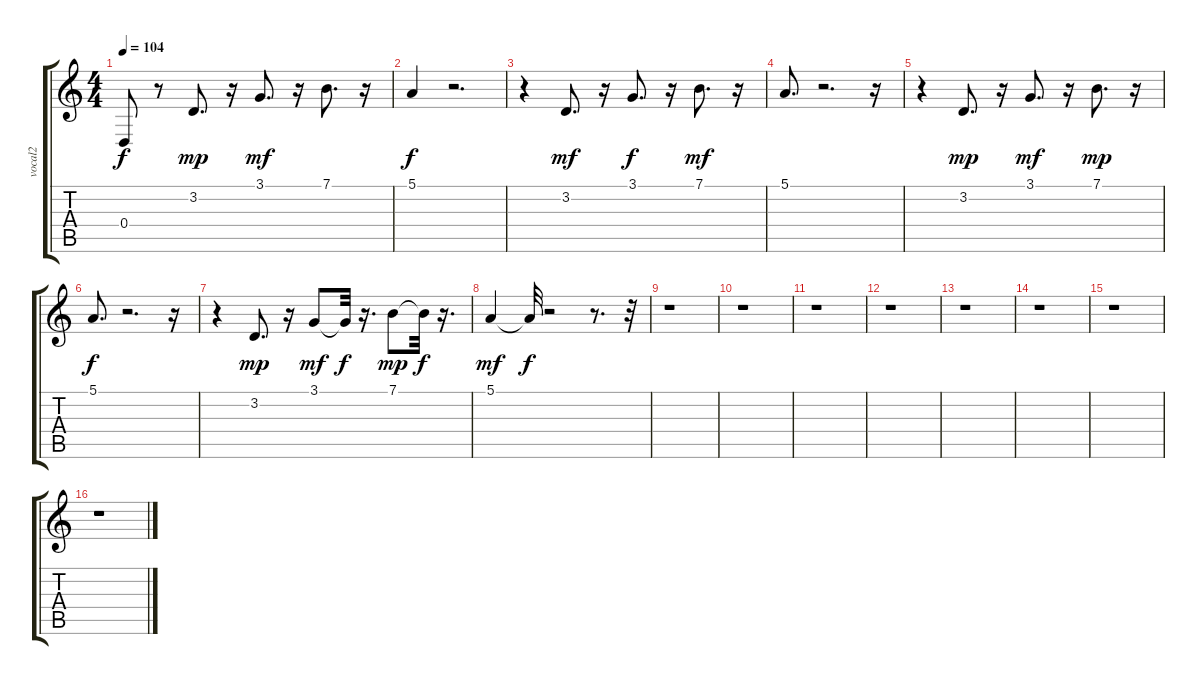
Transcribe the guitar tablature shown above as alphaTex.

\track ("vocal2" "vocal2") {instrument cello}
\staff {score tabs}
\tuning (E4 B3 G3 D3 A2 E2) {hide}
\ts (4 4)
\tempo 104
\clef g2
\ks c
0.4{t}.8{dy f} r.8 3.2.8{d dy mp} r.16 3.1.8{d dy mf} r.16 7.1.8{d} r.16 |
5.1.4{dy f} r.2{d} |
r.4 3.2.8{d dy mf} r.16 3.1.8{d dy f} r.16 7.1.8{d dy mf} r.16 |
5.1.8{d} r.2{d} r.16 |
r.4 3.2.8{d dy mp} r.16 3.1.8{d dy mf} r.16 7.1.8{d dy mp} r.16 |
5.1.8{d dy f} r.2{d} r.16 |
r.4 3.2.8{d dy mp} r.16 3.1.8{dy mf} 3.1{t}.32{dy f} r.16{d} 7.1.8{dy mp} 7.1{t}.32{dy f} r.16{d} |
5.1.4{dy mf} 5.1{t}.32{dy f} r.2 r.8{d} r.32 |
r.1 |
r.1 |
r.1 |
r.1 |
r.1 |
r.1 |
r.1 |
r.1
